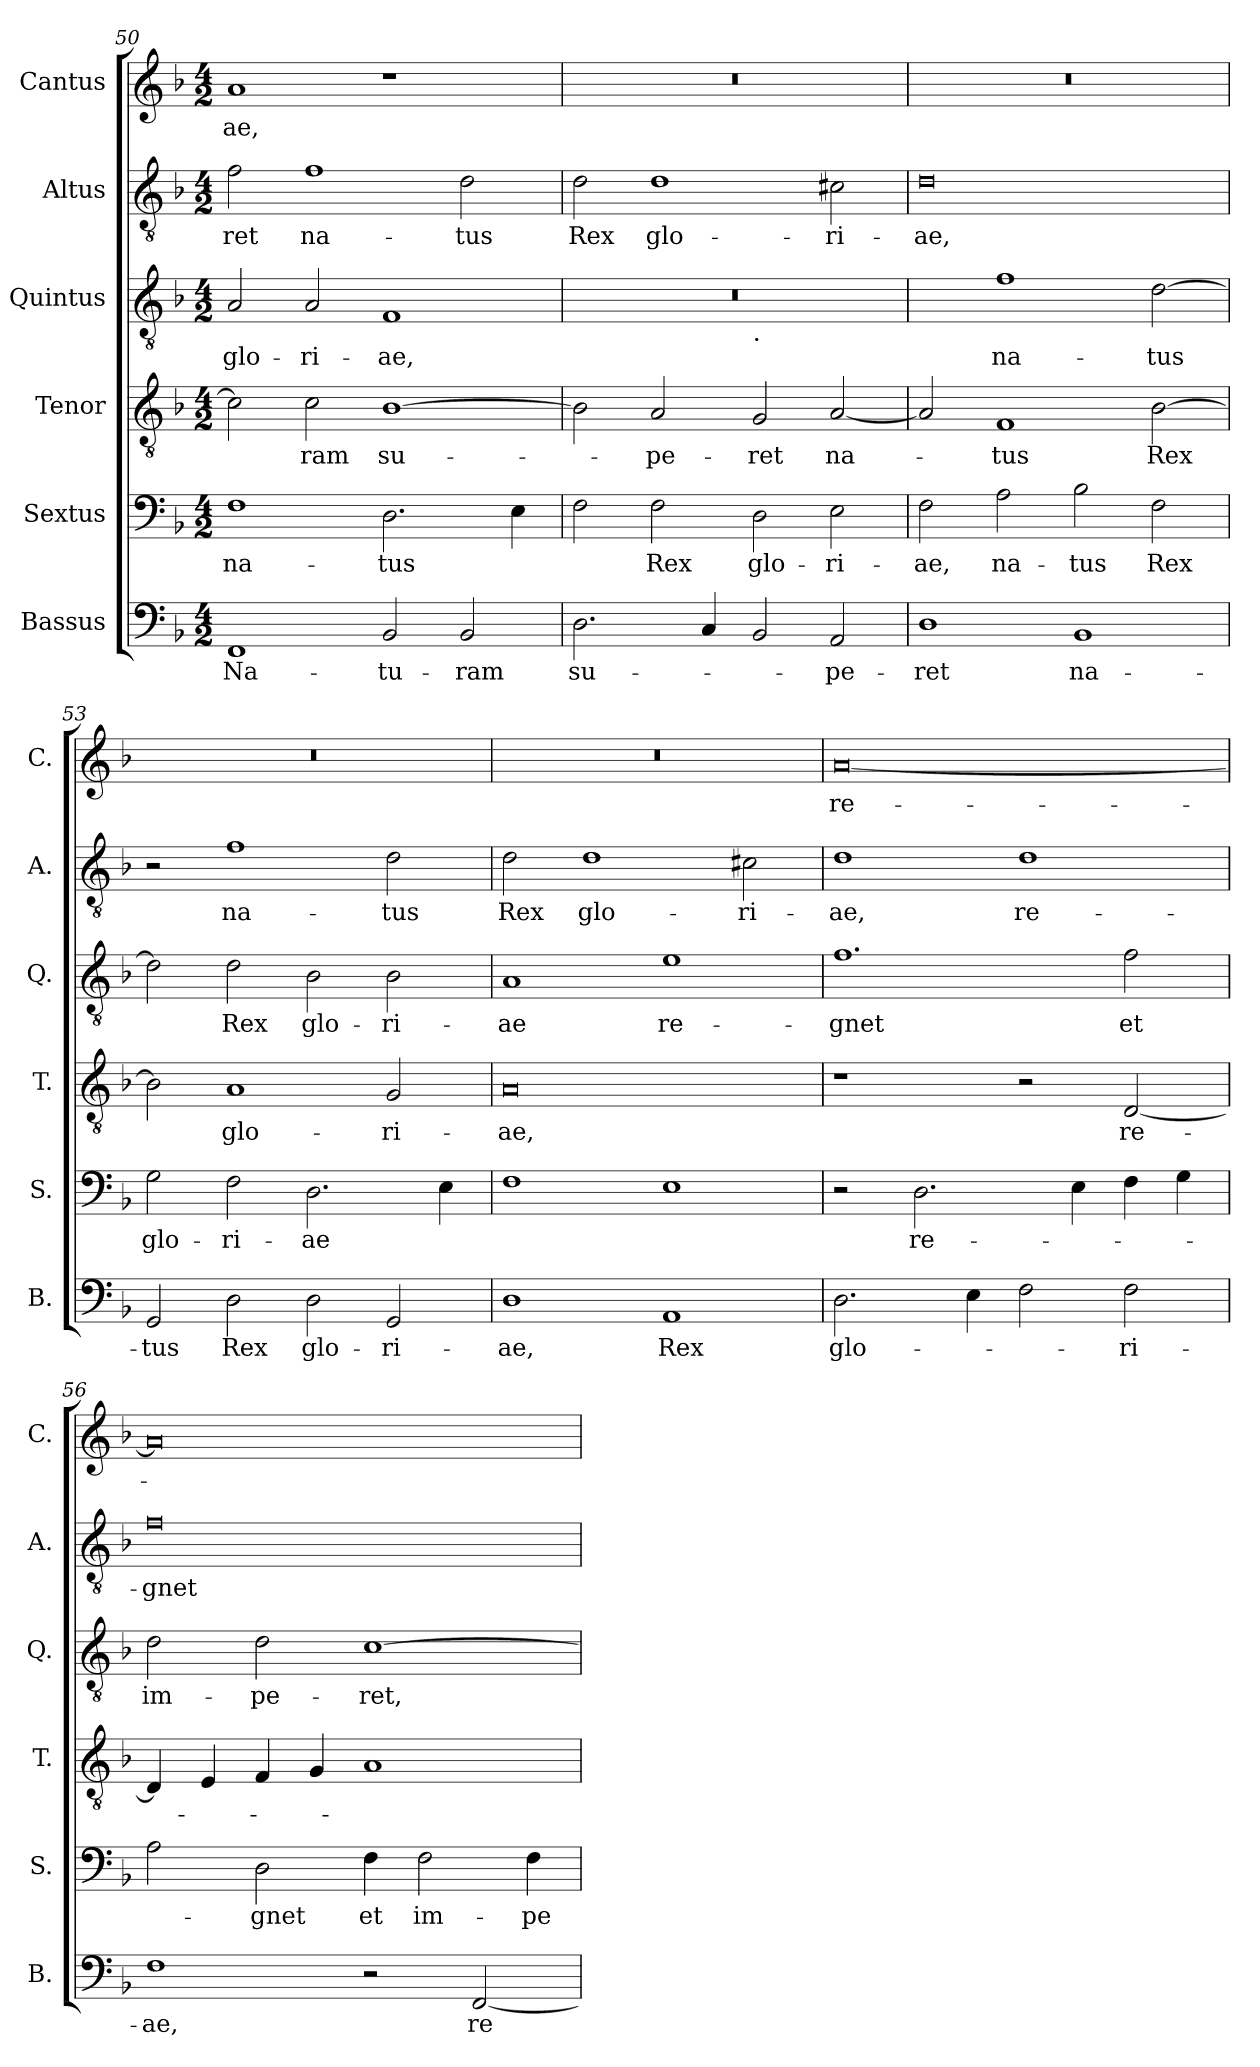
**kern	**text	**kern	**text	**kern	**text	**kern	**text	**kern	**text	**kern	**text
*part6	*part6	*part5	*part5	*part4	*part4	*part3	*part3	*part2	*part2	*part1	*part1
*staff6	*staff6	*staff5	*staff5	*staff4	*staff4	*staff3	*staff3	*staff2	*staff2	*staff1	*staff1
*I"Bassus	*	*I"Sextus	*	*I"Tenor	*	*I"Quintus	*	*I"Altus	*	*I"Cantus	*
*I'B.	*	*I'S.	*	*I'T.	*	*I'Q.	*	*I'A.	*	*I'C.	*
*clefF4	*	*clefF4	*	*clefGv2	*	*clefGv2	*	*clefGv2	*	*clefG2	*
*k[b-]	*	*k[b-]	*	*k[b-]	*	*k[b-]	*	*k[b-]	*	*k[b-]	*
*F:	*	*F:	*	*F:	*	*F:	*	*F:	*	*F:	*
*M4/2	*	*M4/2	*	*M4/2	*	*M4/2	*	*M4/2	*	*M4/2	*
=50	=50	=50	=50	=50	=50	=50	=50	=50	=50	=50	=50
!	!LO:LY:b	!	!LO:LY:b	!	!	!	!LO:LY:b	!	!LO:LY:b	!	!LO:LY:b
1FF	Na-	1F	na-	2c\]	.	2A/	glo-	2f\	-ret	1a	-ae,
!	!	!	!	!	!LO:LY:b	!	!LO:LY:b	!	!LO:LY:b	!	!
.	.	.	.	2c\	-ram	2A/	-ri-	1f	na-	.	.
!	!LO:LY:b	!	!LO:LY:b	!	!LO:LY:b	!	!LO:LY:b	!	!	!	!
2BB-/	-tu-	2.D\	-tus	[1B-	su-	1F	-ae,	.	.	1r	.
!	!LO:LY:b	!	!	!	!	!	!	!	!LO:LY:b	!	!
2BB-/	-ram	.	.	.	.	.	.	2d\	-tus	.	.
.	.	4E\	.	.	.	.	.	.	.	.	.
!!LO:LB:g=z
=51	=51	=51	=51	=51	=51	=51	=51	=51	=51	=51	=51
!	!LO:LY:b	!	!	!	!	!	!	!	!LO:LY:b	!	!
*	*	*	*	*	*	*^	*	*	*	*	*
2.D\	su-	2F\	.	2B-\]	.	0r	1ryy	.	2d\	Rex	0r	.
!	!	!	!LO:LY:b	!	!LO:LY:b	!	!	!	!	!LO:LY:b	!	!
.	.	2F\	Rex	2A/	-pe-	.	.	.	1d	glo-	.	.
4C/	.	.	.	.	.	.	.	.	.	.	.	.
!	!	!	!	!	!	!	!LO:TX:b:t=.	!	!	!	!	!
!	!	!	!LO:LY:b	!	!LO:LY:b	!	!	!	!	!	!	!
2BB-/	.	2D\	glo-	2G/	-ret	.	1ryy	.	.	.	.	.
!	!LO:LY:b	!	!LO:LY:b	!	!LO:LY:b	!	!	!	!	!LO:LY:b	!	!
2AA/	-pe-	2E\	-ri-	[2A/	na-	.	.	.	2c#X\	-ri-	.	.
=52	=52	=52	=52	=52	=52	=52	=52	=52	=52	=52	=52	=52
!	!LO:LY:b	!	!LO:LY:b	!	!	!	!	!	!	!LO:LY:b	!	!
*	*	*	*	*	*	*v	*v	*	*	*	*	*
1D	-ret	2F\	-ae,	2A/]	.	2ryy	.	0d	-ae,	0r	.
!	!	!	!LO:LY:b	!	!LO:LY:b	!	!LO:LY:b	!	!	!	!
.	.	2A\	na-	1F	-tus	1f	na-	.	.	.	.
!	!LO:LY:b	!	!LO:LY:b	!	!	!	!	!	!	!	!
1BB-	na-	2B-\	-tus	.	.	.	.	.	.	.	.
!	!	!	!LO:LY:b	!	!LO:LY:b	!	!LO:LY:b	!	!	!	!
.	.	2F\	Rex	[2B-\	Rex	[2d\	-tus	.	.	.	.
=53	=53	=53	=53	=53	=53	=53	=53	=53	=53	=53	=53
!	!LO:LY:b	!	!LO:LY:b	!	!	!	!	!	!	!	!
2GG/	-tus	2G\	glo-	2B-\]	.	2d\]	.	2r	.	0r	.
!	!LO:LY:b	!	!LO:LY:b	!	!LO:LY:b	!	!LO:LY:b	!	!LO:LY:b	!	!
2D\	Rex	2F\	-ri-	1A	glo-	2d\	Rex	1f	na-	.	.
!	!LO:LY:b	!	!LO:LY:b	!	!	!	!LO:LY:b	!	!	!	!
2D\	glo-	2.D\	-ae	.	.	2B-\	glo-	.	.	.	.
!	!LO:LY:b	!	!	!	!LO:LY:b	!	!LO:LY:b	!	!LO:LY:b	!	!
2GG/	-ri-	.	.	2G/	-ri-	2B-\	-ri-	2d\	-tus	.	.
.	.	4E\	.	.	.	.	.	.	.	.	.
=54	=54	=54	=54	=54	=54	=54	=54	=54	=54	=54	=54
!	!LO:LY:b	!	!	!	!LO:LY:b	!	!LO:LY:b	!	!LO:LY:b	!	!
1D	-ae,	1F	.	0A	-ae,	1A	-ae	2d\	Rex	0r	.
!	!	!	!	!	!	!	!	!	!LO:LY:b	!	!
.	.	.	.	.	.	.	.	1d	glo-	.	.
!	!LO:LY:b	!	!	!	!	!	!LO:LY:b	!	!	!	!
1AA	Rex	1E	.	.	.	1e	re-	.	.	.	.
!	!	!	!	!	!	!	!	!	!LO:LY:b	!	!
.	.	.	.	.	.	.	.	2c#X\	-ri-	.	.
=55	=55	=55	=55	=55	=55	=55	=55	=55	=55	=55	=55
!	!LO:LY:b	!	!	!	!	!	!LO:LY:b	!	!LO:LY:b	!	!LO:LY:b
2.D\	glo-	2r	.	1r	.	1.f	-gnet	1d	-ae,	[0a	re-
!	!	!	!LO:LY:b	!	!	!	!	!	!	!	!
.	.	2.D\	re-	.	.	.	.	.	.	.	.
4E\	.	.	.	.	.	.	.	.	.	.	.
!	!	!	!	!	!	!	!	!	!LO:LY:b	!	!
2F\	.	.	.	2r	.	.	.	1d	re-	.	.
.	.	4E\	.	.	.	.	.	.	.	.	.
!	!LO:LY:b	!	!	!	!LO:LY:b	!	!LO:LY:b	!	!	!	!
2F\	-ri-	4F\	.	[2D/	re-	2f\	et	.	.	.	.
.	.	4G\	.	.	.	.	.	.	.	.	.
=56	=56	=56	=56	=56	=56	=56	=56	=56	=56	=56	=56
!	!LO:LY:b	!	!	!	!	!	!LO:LY:b	!	!LO:LY:b	!	!
1F	-ae,	2A\	.	4D/]	.	2d\	im-	0f	-gnet	0a]	.
.	.	.	.	4E/	.	.	.	.	.	.	.
!	!	!	!LO:LY:b	!	!	!	!LO:LY:b	!	!	!	!
.	.	2D\	-gnet	4F/	.	2d\	-pe-	.	.	.	.
.	.	.	.	4G/	.	.	.	.	.	.	.
!	!	!	!LO:LY:b	!	!	!	!LO:LY:b	!	!	!	!
2r	.	4F\	et	1A	.	[1c	-ret,	.	.	.	.
!	!	!	!LO:LY:b	!	!	!	!	!	!	!	!
.	.	2F\	im-	.	.	.	.	.	.	.	.
!	!LO:LY:b	!	!	!	!	!	!	!	!	!	!
[2FF/	re-	.	.	.	.	.	.	.	.	.	.
!	!	!	!LO:LY:b	!	!	!	!	!	!	!	!
.	.	4F\	-pe-	.	.	.	.	.	.	.	.
=	=	=	=	=	=	=	=	=	=	=	=
*-	*-	*-	*-	*-	*-	*-	*-	*-	*-	*-	*-
